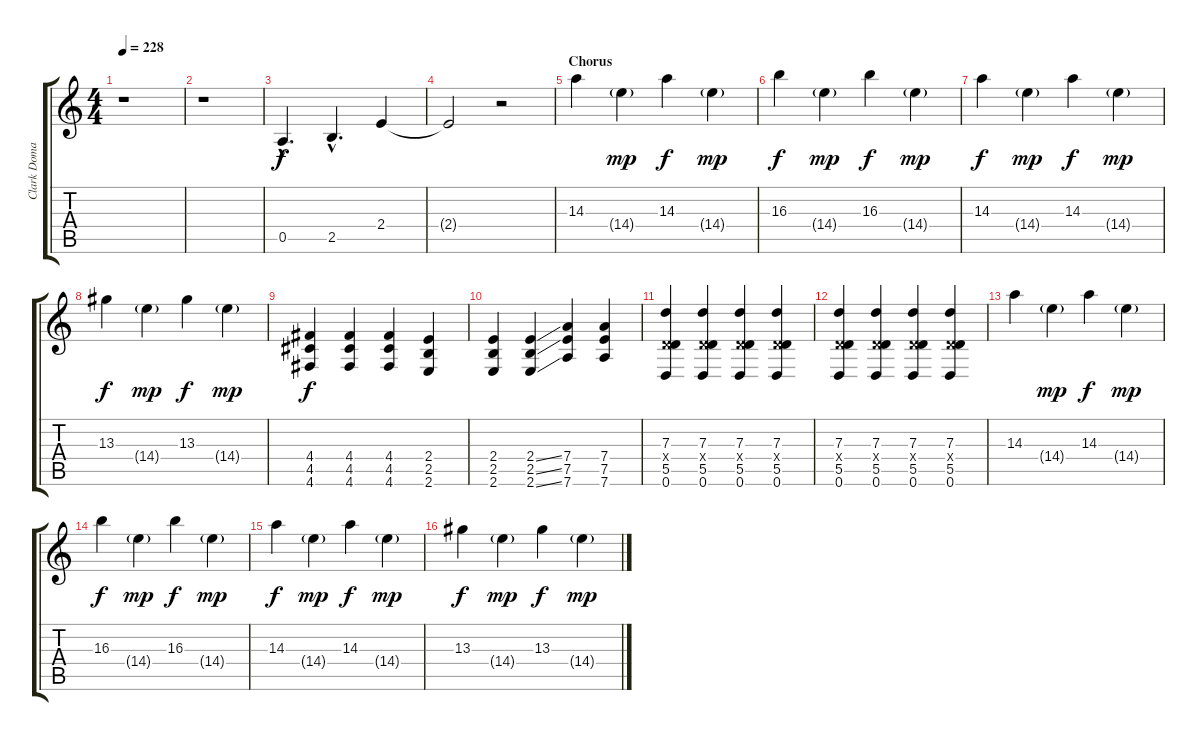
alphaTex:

\track ("Clark Domae" "Clark Doma") {instrument overdrivenguitar}
\staff {score tabs}
\tuning (E4 B3 G3 D3 A2 D2) {hide}
\ts (4 4)
\tempo 228
\clef g2
\ks c
r.1{dy f} |
r.1 |
0.5{hac}.4{d volume 16} 2.5{hac}.4{d} 2.4.4 |
2.4{t}.2 r.2 |
\section ("" "Chorus")
14.3.4 14.4{g}.4{dy mp} 14.3.4{dy f} 14.4{g}.4{dy mp} |
16.3.4{dy f} 14.4{g}.4{dy mp} 16.3.4{dy f} 14.4{g}.4{dy mp} |
14.3.4{dy f} 14.4{g}.4{dy mp} 14.3.4{dy f} 14.4{g}.4{dy mp} |
13.3.4{dy f} 14.4{g}.4{dy mp} 13.3.4{dy f} 14.4{g}.4{dy mp} |
(4.4 4.5 4.6).4{dy f} (4.4 4.5 4.6).4 (4.4 4.5 4.6).4 (2.4 2.5 2.6).4 |
(2.4 2.5 2.6).4 (2.4{ss} 2.5{ss} 2.6{ss}).4 (7.4 7.5 7.6).4 (7.4 7.5 7.6).4 |
(7.3 0.4{x} 5.5 0.6).4 (7.3 0.4{x} 5.5 0.6).4 (7.3 0.4{x} 5.5 0.6).4 (7.3 0.4{x} 5.5 0.6).4 |
(7.3 0.4{x} 5.5 0.6).4 (7.3 0.4{x} 5.5 0.6).4 (7.3 0.4{x} 5.5 0.6).4 (7.3 0.4{x} 5.5 0.6).4 |
14.3.4 14.4{g}.4{dy mp} 14.3.4{dy f} 14.4{g}.4{dy mp} |
16.3.4{dy f} 14.4{g}.4{dy mp} 16.3.4{dy f} 14.4{g}.4{dy mp} |
14.3.4{dy f} 14.4{g}.4{dy mp} 14.3.4{dy f} 14.4{g}.4{dy mp} |
13.3.4{dy f} 14.4{g}.4{dy mp} 13.3.4{dy f} 14.4{g}.4{dy mp}
